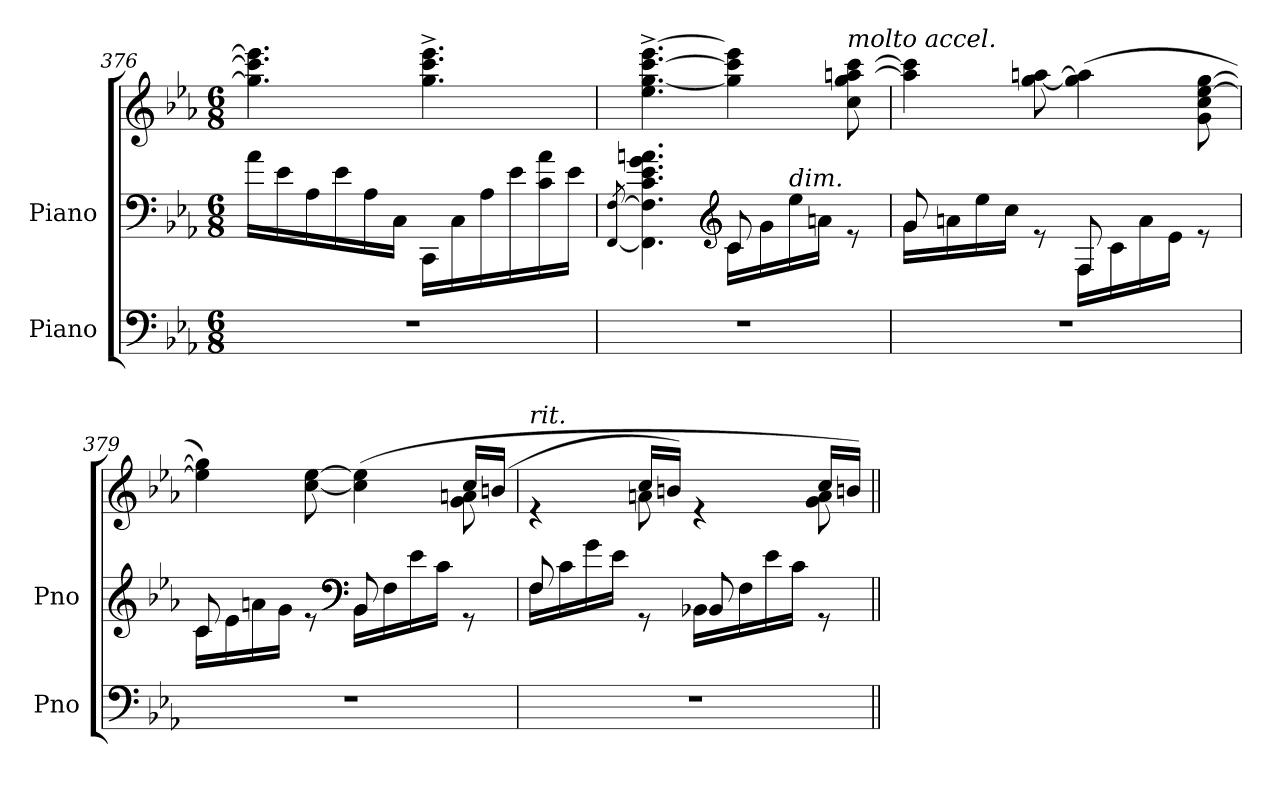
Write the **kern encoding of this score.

**kern	**kern	**kern
*part2	*part1	*part1
*staff3	*staff2	*staff1
*I"Piano	*I"Piano	*
*I'Pno	*I'Pno	*
*clefF4	*clefF4	*clefG2
*k[b-e-a-]	*k[b-e-a-]	*k[b-e-a-]
*M6/8	*M6/8	*M6/8
=376	=376	=376
2.r	16a-\LL	4.gg\] 4.ccc\] 4.eee-\]
.	16e-\	.
.	16A-\	.
.	16e-\	.
.	16A-\	.
.	16C\JJ	.
.	16CC\LL	4.gg\^ 4.ccc\^ 4.eee-\^
.	16C\	.
.	16A-\	.
.	16e-\	.
.	16c\ 16a-\	.
.	16e-\JJ	.
=377	=377	=377
.	[8qFF/ [8qF/	.
*	*^	*
2.r	4.FF\] 4.F\] 4.c\ 4.e-\ 4.g\ 4.an\	4.ryy	4.ee-\^ [4.gg\^ [4.ccc\^ [4.eee-\^
*	*clefG2	*	*
.	(>16c\LL	8c/	4gg\] 4ccc\] 4eee-\]
.	16g\	.	.
!	!LO:TX:a:i:t=dim.	!	!
.	16ee-\	4ryy	.
.	16an\JJ	.	.
!	!	!	!LO:TX:a:i:t=molto accel.
.	8re	.	8cc\ 8gg\ [8aan\ [8ccc\
!!LO:LB:g=z
=378	=378	=378	=378
2.r	(>16g\LL	8g/	4aa\] 4ccc\])
.	16an\	.	.
.	16ee-\	4ryy	.
.	16cc\JJ	.	.
.	8re	.	[8gg\ [8aan\
.	16F\LL	8F/	(4gg\] 4aa\]
.	16c\	.	.
.	16a\	4ryy	.
.	16e-\JJ	.	.
.	8re	.	8g\ 8cc\ [8ee-\ [8gg\
=379	=379	=379	=379
*	*	*	*^
2.r	(>16c\LL	8c/	4ee-\] 4gg\])	8ryy
.	16e-\	.	.	.
*	*	*	*v	*v
.	16an\	4ryy	.
.	16g\JJ	.	.
.	8re	.	[8cc\ [8ee-\
*	*clefF4	*	*
.	(>16BB-\LL	8BB-/	(4cc\] 4ee-\]
.	16F\	.	.
.	16e-\	4ryy	.
.	16c\JJ	.	.
*	*	*	*^
.	8rGG	.	16cc/LL	8g\ 8an\
.	.	.	(16bn/JJ	.
=380	=380	=380	=380	=380
!	!	!	!LO:TX:a:i:t=rit.	!
2.r	16F\LL	8F/	4re	4ryy
.	16c\	.	.	.
.	16g\	4ryy	.	.
.	16e-\JJ	.	.	.
.	8rGG	.	16cc/LL	8an\
.	.	.	16bn/JJ)	.
.	16BB-X\LL	8BB-/	4re	4ryy
.	16F\	.	.	.
.	16e-\	4ryy	.	.
.	16c\JJ	.	.	.
.	8rGG	.	16cc/LL	8g\ 8a\
.	.	.	16bn/JJ)	.
*	*v	*v	*	*
*	*	*v	*v
=||	=||	=||
*-	*-	*-
